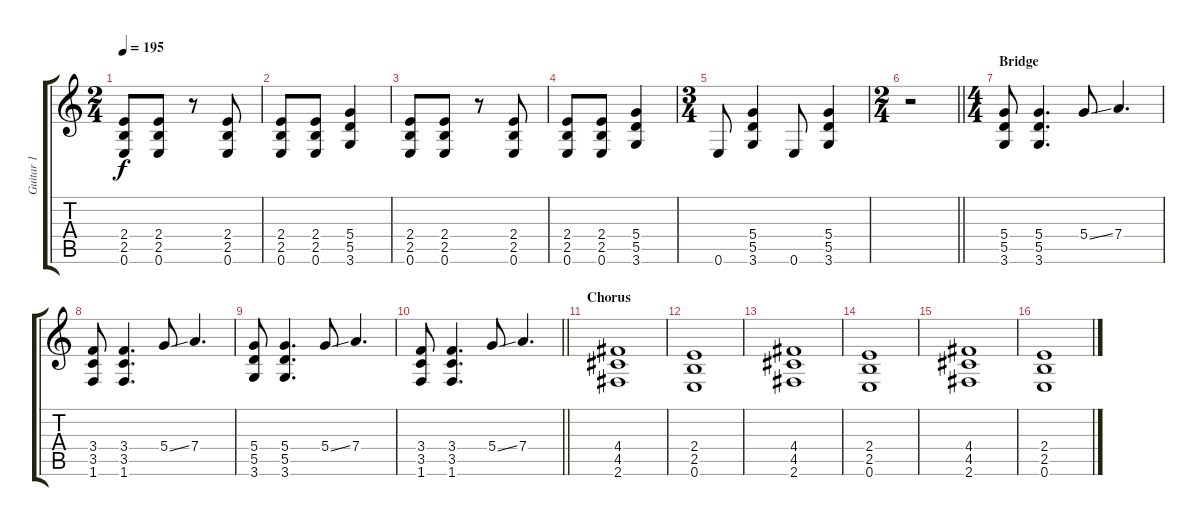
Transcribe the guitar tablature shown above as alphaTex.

\track ("Guitar 1" "Guitar 1") {instrument distortionguitar}
\staff {score tabs}
\tuning (E4 B3 G3 D3 A2 E2) {hide}
\ts (2 4)
\tempo 195
\clef g2
\ks c
(2.4 2.5 0.6).8{dy f} (2.4 2.5 0.6).8 r.8 (2.4 2.5 0.6).8 |
(2.4 2.5 0.6).8 (2.4 2.5 0.6).8 (5.4 5.5 3.6).4 |
(2.4 2.5 0.6).8 (2.4 2.5 0.6).8 r.8 (2.4 2.5 0.6).8 |
(2.4 2.5 0.6).8 (2.4 2.5 0.6).8 (5.4 5.5 3.6).4 |
\ts (3 4)
0.6.8 (5.4 5.5 3.6).4 0.6.8 (5.4 5.5 3.6).4 |
\ts (2 4)
\barLineRight lightlight
r.2 |
\ts (4 4)
\section ("" "Bridge")
(5.4 5.5 3.6).8 (5.4 5.5 3.6).4{d} 5.4{ss}.8 7.4.4{d} |
(3.4 3.5 1.6).8 (3.4 3.5 1.6).4{d} 5.4{ss}.8 7.4.4{d} |
(5.4 5.5 3.6).8 (5.4 5.5 3.6).4{d} 5.4{ss}.8 7.4.4{d} |
\barLineRight lightlight
(3.4 3.5 1.6).8 (3.4 3.5 1.6).4{d} 5.4{ss}.8 7.4.4{d} |
\section ("" "Chorus")
(4.4 4.5 2.6).1 |
(2.4 2.5 0.6).1 |
(4.4 4.5 2.6).1 |
(2.4 2.5 0.6).1 |
(4.4 4.5 2.6).1 |
(2.4 2.5 0.6).1
